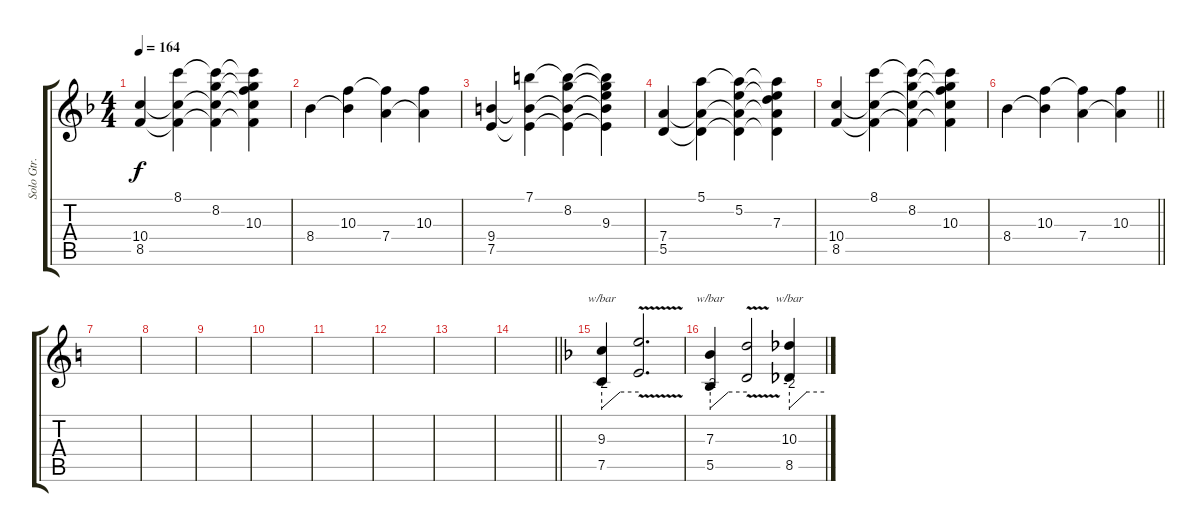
\track ("Solo Gtr." "Solo Gtr.") {instrument distortionguitar}
\staff {score tabs}
\tuning (E4 B3 G3 D3 A2 E2) {hide}
\ts (4 4)
\tempo 164
\clef g2
\ks f
(10.4 8.5).4{dy f} (8.1 10.4{t} 8.5{t}).4 (8.1{t} 8.2 10.4{t} 8.5{t}).4 (8.1{t} 8.2{t} 10.3 10.4{t} 8.5{t}).4 |
8.4.4 (10.3 8.4{t}).4 (10.3{t} 7.4).4 (10.3 7.4{t}).4 |
(9.4 7.5).4 (7.1 9.4{t} 7.5{t}).4 (7.1{t} 8.2 9.4{t} 7.5{t}).4 (7.1{t} 8.2{t} 9.3 9.4{t} 7.5{t}).4 |
(7.4 5.5).4 (5.1 7.4{t} 5.5{t}).4 (5.1{t} 5.2 7.4{t} 5.5{t}).4 (5.1{t} 5.2{t} 7.3 7.4{t} 5.5{t}).4 |
(10.4 8.5).4 (8.1 10.4{t} 8.5{t}).4 (8.1{t} 8.2 10.4{t} 8.5{t}).4 (8.1{t} 8.2{t} 10.3 10.4{t} 8.5{t}).4 |
\barLineRight lightlight
8.4.4 (10.3 8.4{t}).4 (10.3{t} 7.4).4 (10.3 7.4{t}).4 |
\ks c
|
|
|
|
|
|
|
\barLineRight lightlight
|
\ks f
(9.3 7.5).4{tbe (custom default 0 -8 30 0 60 0)} (9.3{v t} 7.5{v t}).2{d} |
(7.3 5.5).4{tbe (custom default 0 -8 30 0 60 0)} (7.3{v t} 5.5{v t}).2 (10.3 8.5).4{tbe (custom default 0 -8 30 0 60 0)}
